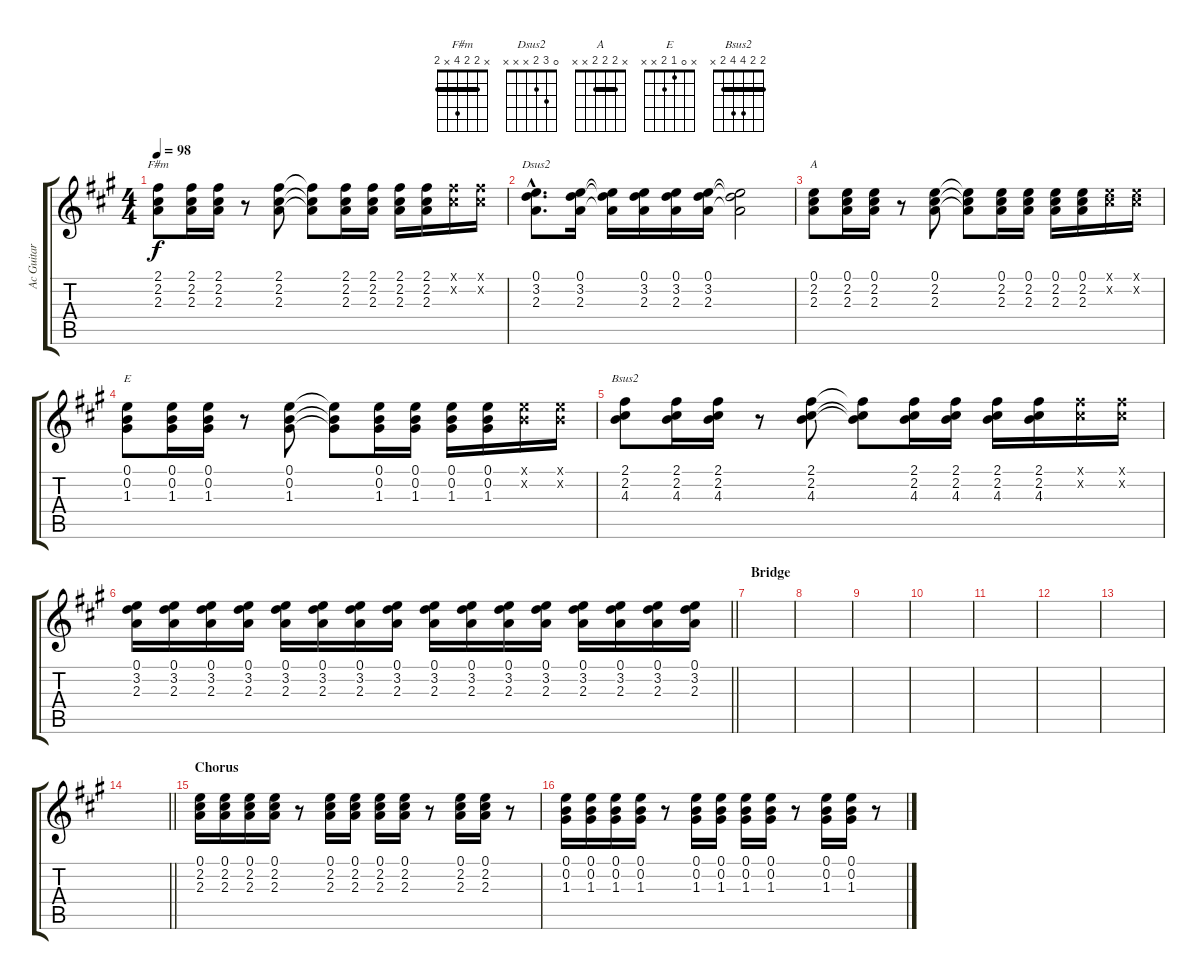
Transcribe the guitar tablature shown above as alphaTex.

\track ("Ac Guitar" "Ac Guitar") {instrument acousticguitarsteel}
\staff {score tabs}
\tuning (E4 B3 G3 D3 A2 E2) {hide}
\chord ("F#m" x 2 2 4 x 2) {barre 2}
\chord ("Dsus2" 0 3 2 x x x)
\chord ("A" x 2 2 2 x x) {barre 2}
\chord ("E" x 0 1 2 x x)
\chord ("Bsus2" 2 2 4 4 2 x) {barre 2}
\ts (4 4)
\tempo 98
\clef g2
\ks a
(2.1 2.2 2.3).8{ch "F#m" dy f} (2.1 2.2 2.3).16 (2.1 2.2 2.3).16 r.8 (2.1 2.2 2.3).8 (2.1{t} 2.2{t} 2.3{t}).8 (2.1 2.2 2.3).16 (2.1 2.2 2.3).16 (2.1 2.2 2.3).16 (2.1 2.2 2.3).16 (2.1{x} 2.2{x}).16 (2.1{x} 2.2{x}).16 |
(0.1{hac} 3.2{hac} 2.3{hac}).8{d ch "Dsus2"} (0.1 3.2 2.3).16 (0.1{t} 3.2{t} 2.3{t}).16 (0.1 3.2 2.3).16 (0.1 3.2 2.3).16 (0.1 3.2 2.3).16 (0.1{t} 3.2{t} 2.3{t}).2 |
(0.1 2.2 2.3).8{ch "A"} (0.1 2.2 2.3).16 (0.1 2.2 2.3).16 r.8 (0.1 2.2 2.3).8 (0.1{t} 2.2{t} 2.3{t}).8 (0.1 2.2 2.3).16 (0.1 2.2 2.3).16 (0.1 2.2 2.3).16 (0.1 2.2 2.3).16 (0.1{x} 2.2{x}).16 (0.1{x} 2.2{x}).16 |
(0.1 0.2 1.3).8{ch "E"} (0.1 0.2 1.3).16 (0.1 0.2 1.3).16 r.8 (0.1 0.2 1.3).8 (0.1{t} 0.2{t} 1.3{t}).8 (0.1 0.2 1.3).16 (0.1 0.2 1.3).16 (0.1 0.2 1.3).16 (0.1 0.2 1.3).16 (0.1{x} 0.2{x}).16 (0.1{x} 0.2{x}).16 |
(2.1 2.2 4.3).8{ch "Bsus2"} (2.1 2.2 4.3).16 (2.1 2.2 4.3).16 r.8 (2.1 2.2 4.3).8 (2.1{t} 2.2{t} 4.3{t}).8 (2.1 2.2 4.3).16 (2.1 2.2 4.3).16 (2.1 2.2 4.3).16 (2.1 2.2 4.3).16 (2.1{x} 2.2{x}).16 (2.1{x} 2.2{x}).16 |
\barLineRight lightlight
(0.1 3.2 2.3).16 (0.1 3.2 2.3).16 (0.1 3.2 2.3).16 (0.1 3.2 2.3).16 (0.1 3.2 2.3).16 (0.1 3.2 2.3).16 (0.1 3.2 2.3).16 (0.1 3.2 2.3).16 (0.1 3.2 2.3).16 (0.1 3.2 2.3).16 (0.1 3.2 2.3).16 (0.1 3.2 2.3).16 (0.1 3.2 2.3).16 (0.1 3.2 2.3).16 (0.1 3.2 2.3).16 (0.1 3.2 2.3).16 |
\section ("" "Bridge")
|
|
|
|
|
|
|
\barLineRight lightlight
|
\section ("" "Chorus")
(0.1 2.2 2.3).16 (0.1 2.2 2.3).16 (0.1 2.2 2.3).16 (0.1 2.2 2.3).16 r.8 (0.1 2.2 2.3).16 (0.1 2.2 2.3).16 (0.1 2.2 2.3).16 (0.1 2.2 2.3).16 r.8 (0.1 2.2 2.3).16 (0.1 2.2 2.3).16 r.8 |
(0.1 0.2 1.3).16 (0.1 0.2 1.3).16 (0.1 0.2 1.3).16 (0.1 0.2 1.3).16 r.8 (0.1 0.2 1.3).16 (0.1 0.2 1.3).16 (0.1 0.2 1.3).16 (0.1 0.2 1.3).16 r.8 (0.1 0.2 1.3).16 (0.1 0.2 1.3).16 r.8
